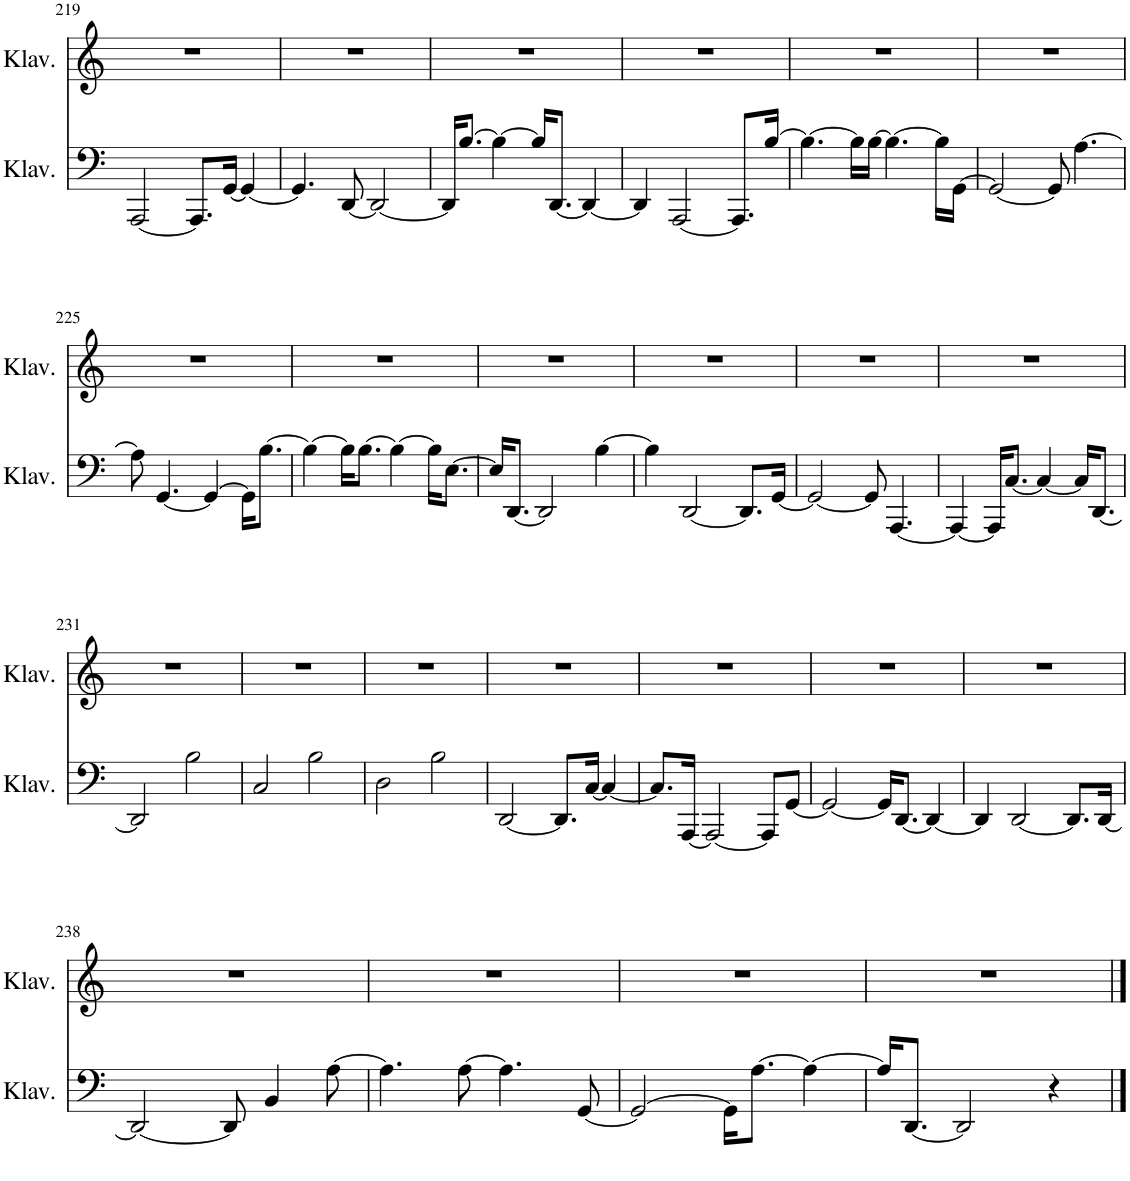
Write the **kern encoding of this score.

**kern	**kern
*part2	*part1
*staff2	*staff1
*I"Klavier	*I"Klavier
*I'Klav.	*I'Klav.
!!LO:PB:g=z
*clefF4	*clefG2
*k[]	*k[]
*M4/4	*M4/4
=219	=219
[2AAA/	1r
8.AAA/L]	.
[16GG/Jk	.
4GG/_	.
=220	=220
4.GG/]	1r
[8DD/	.
2DD/_	.
=221	=221
16DD/KL]	1r
[8.B/J	.
4B\_	.
16B/KL]	.
[8.DD/J	.
4DD/_	.
=222	=222
4DD/]	1r
[2AAA/	.
8.AAA/L]	.
[16B/Jk	.
=223	=223
4.B\_	1r
16B\LL]	.
[16B\JJ	.
4.B\_	.
16B\LL]	.
[16GG\JJ	.
=224	=224
2GG/_	1r
8GG/]	.
[4.A\	.
!!LO:LB:g=z
=225	=225
8A\]	1r
[4.GG/	.
4GG/_	.
16GG\KL]	.
[8.B\J	.
=226	=226
4B\_	1r
16B\KL]	.
[8.B\J	.
4B\_	.
16B\KL]	.
[8.E\J	.
=227	=227
16E/KL]	1r
[8.DD/J	.
2DD/]	.
[4B\	.
=228	=228
4B\]	1r
[2DD/	.
8.DD/L]	.
[16GG/Jk	.
=229	=229
2GG/_	1r
8GG/]	.
[4.AAA/	.
=230	=230
4AAA/_	1r
16AAA/KL]	.
[8.C/J	.
4C/_	.
16C/KL]	.
[8.DD/J	.
!!LO:LB:g=z
=231	=231
2DD/]	1r
2B\	.
=232	=232
2C/	1r
2B\	.
=233	=233
2D\	1r
2B\	.
=234	=234
[2DD/	1r
8.DD/L]	.
[16C/Jk	.
4C/_	.
=235	=235
8.C/L]	1r
[16AAA/Jk	.
2AAA/_	.
8AAA/L]	.
[8GG/J	.
=236	=236
2GG/_	1r
16GG/KL]	.
[8.DD/J	.
4DD/_	.
=237	=237
4DD/]	1r
[2DD/	.
8.DD/L]	.
[16DD/Jk	.
!!LO:LB:g=z
=238	=238
2DD/_	1r
8DD/]	.
4BB/	.
[8A\	.
=239	=239
4.A\]	1r
[8A\	.
4.A\]	.
[8GG/	.
=240	=240
2GG/_	1r
16GG\KL]	.
[8.A\J	.
4A\_	.
=241	=241
16A/KL]	1r
[8.DD/J	.
2DD/]	.
4r	.
==	==
*-	*-
